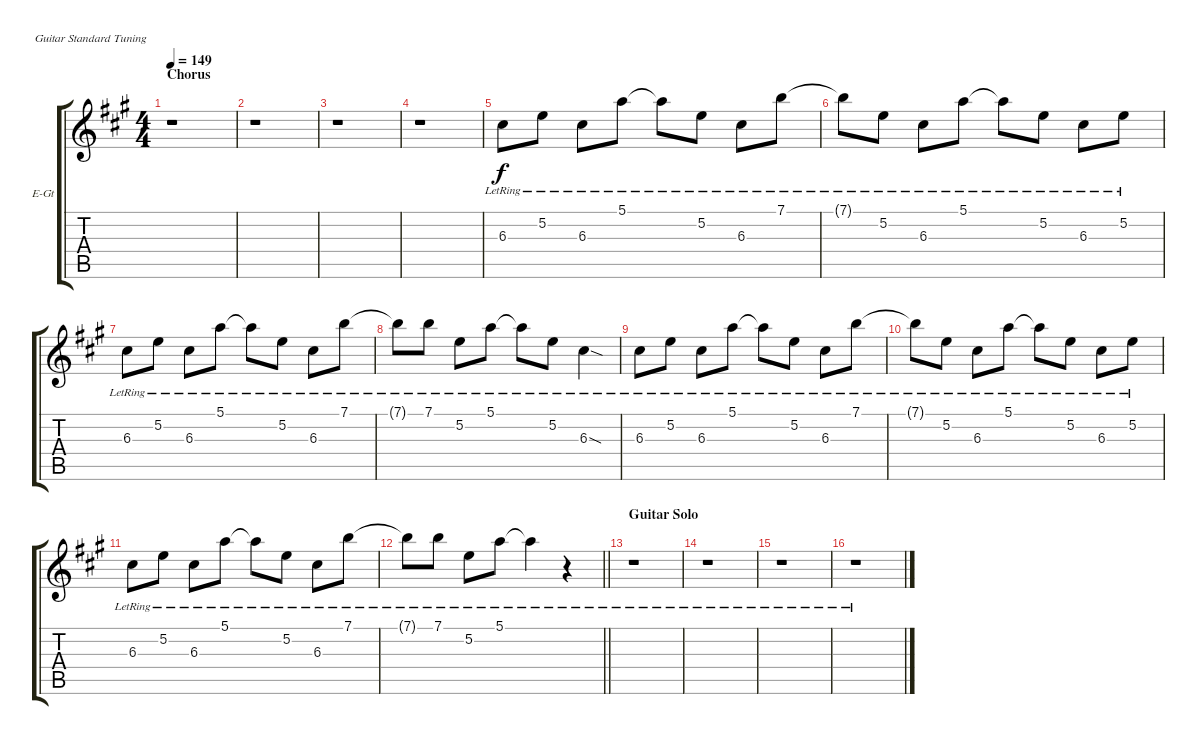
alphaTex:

\defaultSystemsLayout 4
\bracketExtendMode groupsimilarinstruments
\firstSystemTrackNameOrientation horizontal
\otherSystemsTrackNameOrientation horizontal
\track ("Guitar 3" "E-Gt") {instrument distortionguitar}
\staff {score tabs}
\tuning (E4 B3 G3 D3 A2 E2)
\ts (4 4)
\section ("" "Chorus")
\tempo 149
\clef g2
\ks a
r.1{dy mf} |
r.1 |
r.1 |
r.1 |
6.3{lr}.8{dy f} 5.2{lr}.8 6.3{lr}.8 5.1{lr}.8 5.1{lr t}.8 5.2{lr}.8 6.3{lr}.8 7.1{lr}.8 |
7.1{lr t}.8 5.2{lr}.8 6.3{lr}.8 5.1{lr}.8 5.1{lr t}.8 5.2{lr}.8 6.3{lr}.8 5.2{lr}.8 |
6.3{lr}.8 5.2{lr}.8 6.3{lr}.8 5.1{lr}.8 5.1{lr t}.8 5.2{lr}.8 6.3{lr}.8 7.1{lr}.8 |
7.1{lr t}.8 7.1{lr}.8 5.2{lr}.8 5.1{lr}.8 5.1{lr t}.8 5.2{lr}.8 6.3{sod lr}.4 |
6.3{lr}.8 5.2{lr}.8 6.3{lr}.8 5.1{lr}.8 5.1{lr t}.8 5.2{lr}.8 6.3{lr}.8 7.1{lr}.8 |
7.1{lr t}.8 5.2{lr}.8 6.3{lr}.8 5.1{lr}.8 5.1{lr t}.8 5.2{lr}.8 6.3{lr}.8 5.2{lr}.8 |
6.3{lr}.8 5.2{lr}.8 6.3{lr}.8 5.1{lr}.8 5.1{lr t}.8 5.2{lr}.8 6.3{lr}.8 7.1{lr}.8 |
\barLineRight lightlight
7.1{lr t}.8 7.1{lr}.8 5.2{lr}.8 5.1{lr}.8 5.1{lr t}.4 r.4 |
\section ("" "Guitar Solo")
r.1 |
r.1 |
r.1 |
r.1
